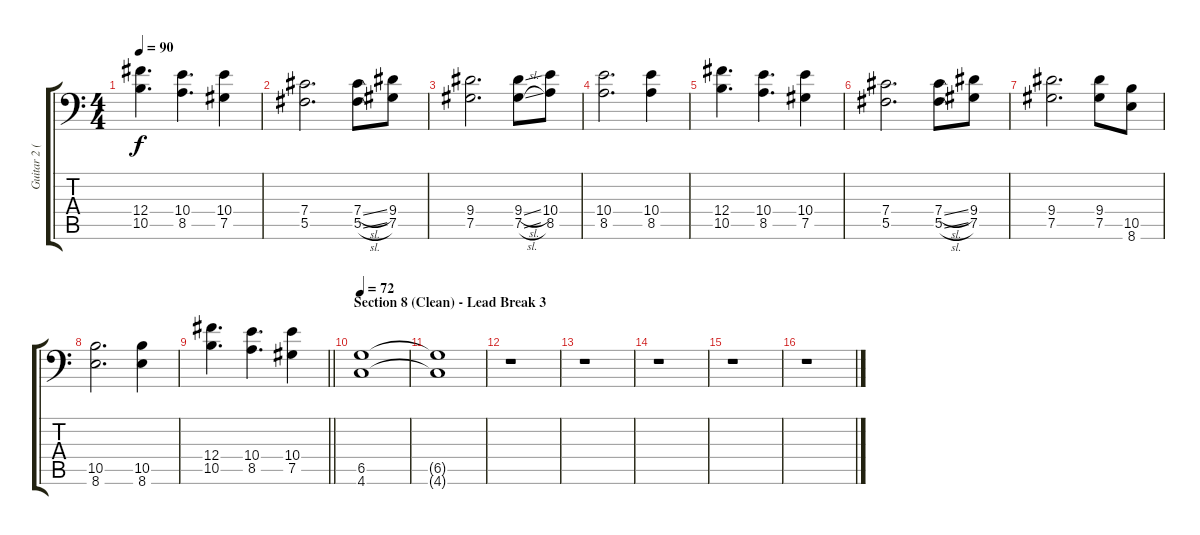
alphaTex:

\track ("Guitar 2 (Distortion)" "Guitar 2 (") {instrument distortionguitar}
\staff {score tabs}
\tuning (Ab3 Eb3 B2 Gb2 Db2 Ab1) {hide}
\ts (4 4)
\tempo 90
\clef f4
\ks c
(12.4 10.5).4{d dy f} (10.4 8.5).4{d} (10.4 7.5).4 |
(7.4 5.5).2{d} (7.4{sl} 5.5{sl}).8 (9.4 7.5).8 |
(9.4 7.5).2{d} (9.4{sl} 7.5{sl}).8 (10.4 8.5).8 |
(10.4 8.5).2{d} (10.4 8.5).4 |
(12.4 10.5).4{d} (10.4 8.5).4{d} (10.4 7.5).4 |
(7.4 5.5).2{d} (7.4{sl} 5.5{sl}).8 (9.4 7.5).8 |
(9.4 7.5).2{d} (9.4 7.5).8 (10.5 8.6).8 |
(10.5 8.6).2{d} (10.5 8.6).4 |
\barLineRight lightlight
(12.4 10.5).4{d} (10.4 8.5).4{d} (10.4 7.5).4 |
\section ("" "Section 8 (Clean) - Lead Break 3")
\tempo 72
(6.5 4.6).1{volume 0} |
(6.5{t} 4.6{t}).1 |
r.1{volume 12} |
r.1 |
r.1 |
r.1 |
r.1
